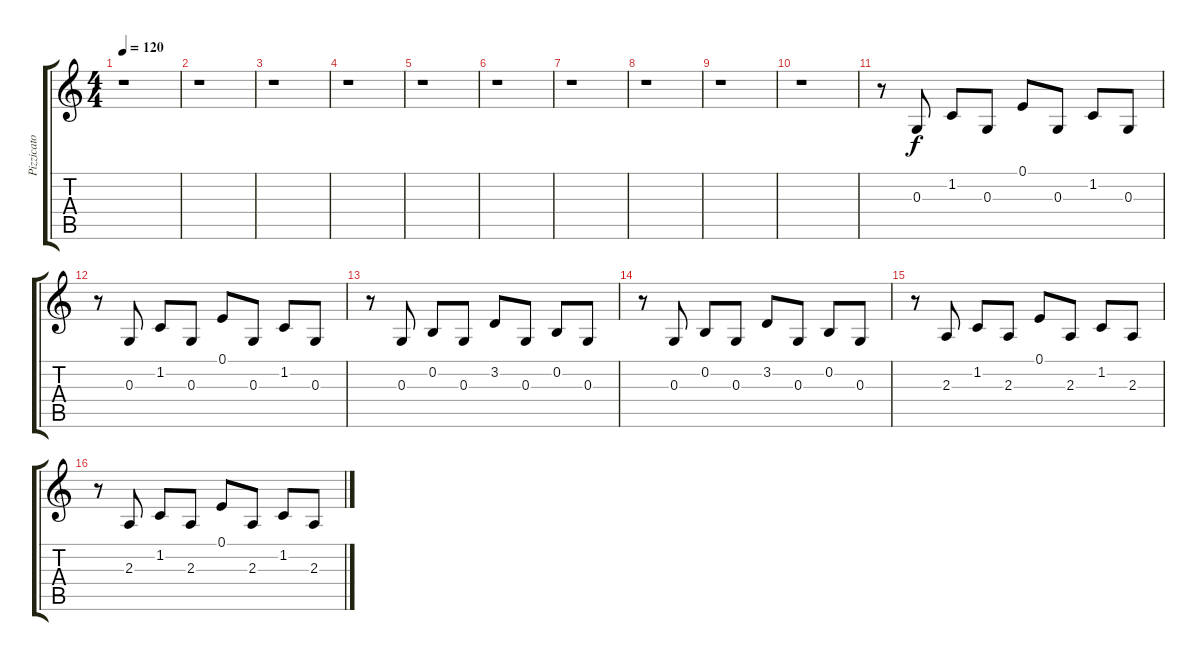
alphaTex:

\track ("Pizzicato Strings" "Pizzicato ") {instrument pizzicatostrings}
\staff {score tabs}
\tuning (E4 B3 G3 D3 A2 E2) {hide}
\ts (4 4)
\tempo 120
\clef g2
\ks c
r.1{dy f} |
r.1 |
r.1 |
r.1 |
r.1 |
r.1 |
r.1 |
r.1 |
r.1 |
r.1 |
r.8 0.3.8 1.2.8 0.3.8 0.1.8 0.3.8 1.2.8 0.3.8 |
r.8 0.3.8 1.2.8 0.3.8 0.1.8 0.3.8 1.2.8 0.3.8 |
r.8 0.3.8 0.2.8 0.3.8 3.2.8 0.3.8 0.2.8 0.3.8 |
r.8 0.3.8 0.2.8 0.3.8 3.2.8 0.3.8 0.2.8 0.3.8 |
r.8 2.3.8 1.2.8 2.3.8 0.1.8 2.3.8 1.2.8 2.3.8 |
r.8 2.3.8 1.2.8 2.3.8 0.1.8 2.3.8 1.2.8 2.3.8
